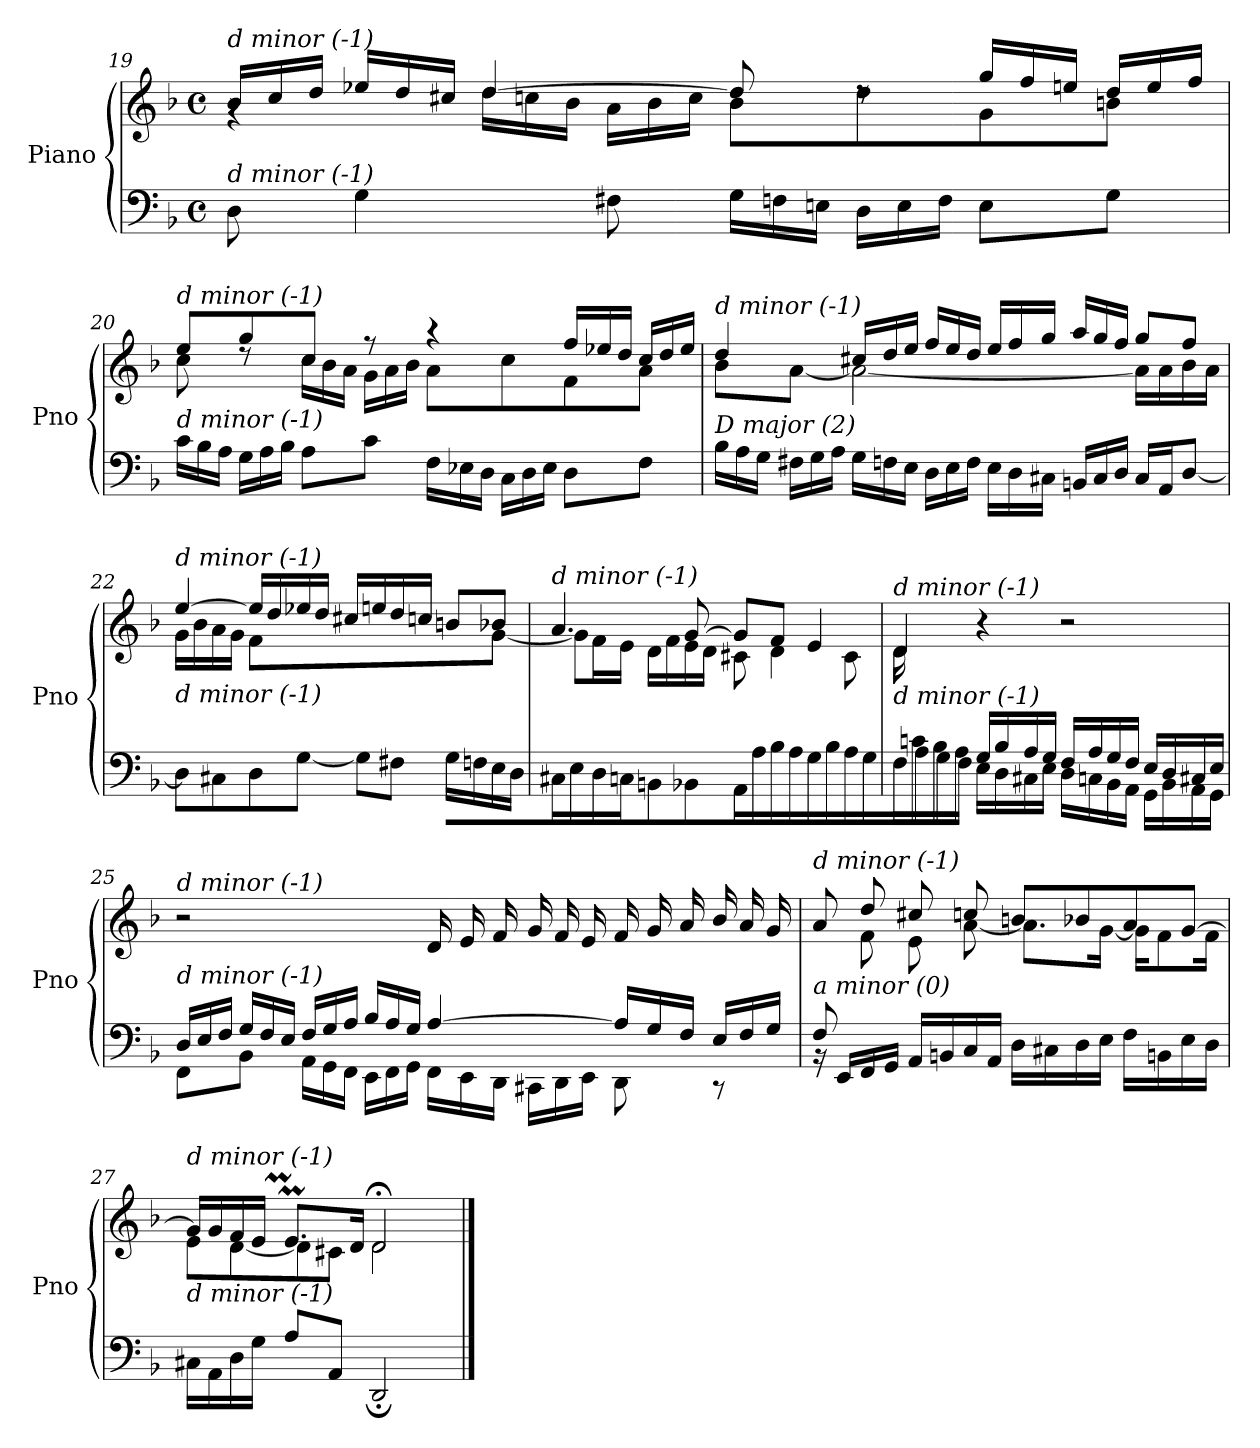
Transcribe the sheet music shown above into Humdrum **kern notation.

**kern	**kern
*part1	*part1
*staff2	*staff1
*I"Piano	*
*I'Pno	*
*clefF4	*clefG2
*k[b-]	*k[b-]
*M4/4	*M4/4
*met(c)	*met(c)
*	*Xtuplet
=19	=19
*	*^
!	!LO:TX:i:t=d minor (-1)	!
!LO:TX:i:t=d minor (-1)	!	!
8D\	24b-/LL	4rg
.	24cc/	.
.	24dd/JJ	.
4G\	24ee-X/LL	.
.	24dd/	.
.	24cc#X/JJ	.
.	[4dd/	24dd\LL
.	.	24ccn\
.	.	24b-\JJ
8F#Xi\	.	24a\LL
.	.	24b-\
.	.	24cc\JJ
*Xtuplet	*	*
24G\LL	8dd/]	8b-\L
24Fn\	.	.
24En\JJ	.	.
24D\LL	8rdd	8dd\
24E\	.	.
24F\JJ	.	.
8E\L	24gg/LL	8g\
.	24ff/	.
.	24een/JJ	.
8G\J	24dd/LL	8bn\J
.	24ee/	.
.	24ff/JJ	.
!!LO:LB:g=z	!!
=20	=20	=20
!	!LO:TX:i:t=d minor (-1)	!
!LO:TX:i:t=d minor (-1)	!	!
24c\LL	8ee/L	8cc\
24B-\	.	.
24A\JJ	.	.
24G\LL	8gg/	8rdd
24A\	.	.
24B-\JJ	.	.
8A\L	8cc/J	24cc\LL
.	.	24b-\
.	.	24a\JJ
8c\J	8r	24g\LL
.	.	24a\
.	.	24b-\JJ
24F\LL	4r	8a\L
24E-X\	.	.
24D\JJ	.	.
24C\LL	.	8cc\
24D\	.	.
24E-\JJ	.	.
8D\L	24ff/LL	8f\
.	24ee-X/	.
.	24dd/JJ	.
8F\J	24cc/LL	8a\J
.	24dd/	.
.	24ee-/JJ	.
=21	=21	=21
!	!LO:TX:i:t=d minor (-1)	!
!LO:TX:i:t=D major (2)	!	!
24B-\LL	4dd/	8b-\L
24A\	.	.
24G\JJ	.	.
24F#X\LL	.	[8a\J
24G\	.	.
24A\JJ	.	.
24G\LL	24cc#X/LL	2a\_
24Fn\	24dd/	.
24E\JJ	24ee/JJ	.
24D\LL	24ff/LL	.
24E\	24ee/	.
24F\JJ	24dd/JJ	.
24E\LL	24ee/LL	.
24D\	24ff/	.
24C#X\JJ	24gg/JJ	.
24BBn/LL	24aa/LL	.
24C#/	24gg/	.
24D/JJ	24ff/JJ	.
16C#/LL	8gg/L	16a\LL]
16AA/J	.	16a\
[8D/J	8ff/J	16b-\
.	.	16a\JJ
!!LO:LB:g=z	!!
=22	=22	=22
*^	*	*
!	!	!LO:TX:i:t=d minor (-1)	!
!LO:TX:i:t=d minor (-1)	!	!	!
4.ryy	8D\L]	[4ee/	16g\LL
.	.	.	16b-\
.	8C#X\	.	16a\
.	.	.	16g\JJ
.	8D\	16ee/LL]	8f\L
.	.	16dd/	.
8B-/J	[8G\J	16ee-X/	2ryy
.	.	16dd/JJ	.
4A/	8G\L]	16cc#X/LL	.
.	.	16een/	.
.	8F#Xi\J	16dd/	.
.	.	16ccn/JJ	.
8G/L	16G\LL	8bn/L	.
.	16Fn\	.	.
8ryy	16E\	8b-X/J	[8g\J
.	16D\JJ	.	.
=23	=23	=23	=23
!	!	!LO:TX:i:t=d minor (-1)	!
!LO:TX:i:t=d minor (-1)	!	!	!
*v	*v	*	*
16C#X\LL	4.a/	8g\L]
16E\	.	.
16D\	.	16f\L
16Cn\JJ	.	16e\JJ
8BBn/L	.	16d\LL
.	.	16f\
8BB-X/J	[8g/	16e\
.	.	16d\JJ
16AA\LL	8g/L]	8c#X\
16A\	.	.
16B-\	8f/J	4d\
16A\JJ	.	.
16G\LL	4e/	.
16B-\	.	.
16A\	.	8c#\
16G\JJ	.	.
!!LO:PB:g=z	!!
=24	=24	=24
*^	*	*
!	!	!LO:TX:i:t=d minor (-1)	!
!LO:TX:i:t=d minor (-1)	!	!	!
16ryy	16F\LL	4d/	16d\LL
16cn/	16A\	.	2...ryy
16B-/	16G\	.	.
16A/JJ	16F\JJ	.	.
16G/LL	16E\LL	4r	.
16B-/	16D\	.	.
16A/	16C#X\	.	.
16G/JJ	16E\JJ	.	.
16F/LL	16D\LL	2r	.
16A/	16Cn\	.	.
16G/	16BB-\	.	.
16F/JJ	16AA\JJ	.	.
16E/LL	16GG\LL	.	.
16D/	16BB-\	.	.
16C#X/	16AA\	.	.
16E/JJ	16GG\JJ	.	.
*	*	*v	*v
=25	=25	=25
!	!	!LO:TX:i:t=d minor (-1)
!LO:TX:i:t=d minor (-1)	!	!
24D/LL	8FF\L	2r
24E/	.	.
24F/JJ	.	.
24G/LL	8BB-\J	.
24F/	.	.
24E/JJ	.	.
24F/LL	24AA\LL	.
24G/	24GG\	.
24A/JJ	24FF\JJ	.
24B-/LL	24EE\LL	.
24A/	24FF\	.
24G/JJ	24GG\JJ	.
[4A/	24FF\LL	24d/LL
.	24EE\	24e/
.	24DD\JJ	24f/JJ
.	24CC#X\LL	24g/LL
.	24DD\	24f/
.	24EE\JJ	24e/JJ
24A/LL]	8DD\	24f/LL
24G/	.	24g/
24F/JJ	.	24a/JJ
24E/LL	8r	24b-/LL
24F/	.	24a/
24G/JJ	.	24g/JJ
!!LO:LB:g=z
=26	=26	=26
*	*	*^
!	!	!LO:TX:i:t=d minor (-1)	!
!LO:TX:i:t=a minor (0)	!	!	!
8F/L	16rBB	8a/L	8ryy
.	16EE/LL	.	.
2..ryy	16FF/	8dd/	8f\
.	16GG/JJ	.	.
.	16AA/LL	8cc#X/	8e\
.	16BBn/	.	.
.	16C/	8ccn/J	[8a\J
.	16AA/JJ	.	.
.	16D\LL	8bn/L	8.a\L]
.	16C#X\	.	.
.	16D\	8b-X/	.
.	16E\JJ	.	[16g\Jk
.	16F\LL	8a/	16g\KL]
.	16BBn\	.	8f\
.	16E\	[8g/J	.
.	16D\JJ	.	16f\Jk
=27	=27	=27	=27
*	*	*	*^
!	!	!LO:TX:i:t=d minor (-1)	!	!
!LO:TX:i:t=d minor (-1)	!	!	!	!
4ryy	16C#X\LL	16g/LL]	8e\L	4ryy
.	16AA\	16g/	.	.
.	16D\	16f/	[8d\	.
.	16G\JJ	16e/JJ	.	.
8.ryy	8A\L	8.em/L	8d\]	[8em!yy
.	8AA/J	.	8c#X\J	16e!yy]
2ryy	.	16d/Jk	.	2ryy
.	2DD;/	2d;</	2d\	.
16ryy	.	.	.	16ryy
*v	*v	*	*	*
*	*v	*v	*v
==	==
*-	*-
